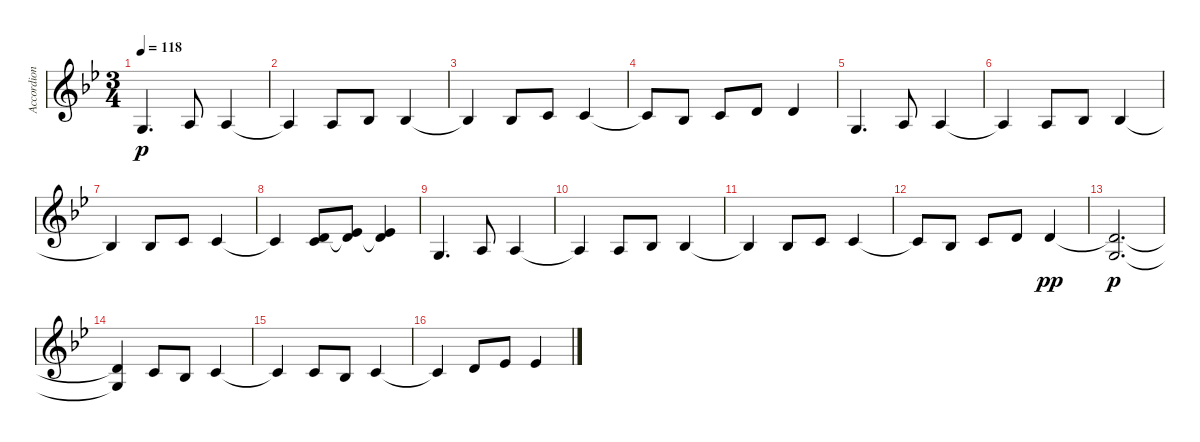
\track ("Accordion" "Accordion") {instrument englishhorn}
\staff {score}
\tuning (E4 B3 G3 D3 A2 E2 B1) {hide}
\ts (3 4)
\tempo 118
\clef g2
\ks gminor
0.3.4{d dy p} 2.3.8 2.3.4 |
2.3{t}.4 2.3.8 3.3.8 3.3.4 |
3.3{t}.4 3.3.8 1.2.8 1.2.4 |
1.2{t}.8 3.3.8 1.2.8 3.2.8 3.2.4 |
0.3.4{d} 2.3.8 2.3.4 |
2.3{t}.4 2.3.8 3.3.8 3.3.4 |
3.3{t}.4 3.3.8 1.2.8 1.2.4 |
1.2{t}.4 (1.2 7.3).8 (4.2 7.3{t}).8 (4.2 7.3{t}).4 |
0.3.4{d} 2.3.8 2.3.4 |
2.3{t}.4 2.3.8 3.3.8 3.3.4 |
3.3{t}.4 3.3.8 1.2.8 1.2.4 |
1.2{t}.8 3.3.8 1.2.8 3.2.8 3.2.4{dy pp} |
(3.2{t} 0.3).2{d dy p} |
(3.2{t} 0.3{t}).4 1.2.8 3.3.8 1.2.4 |
1.2{t}.4 1.2.8 3.3.8 1.2.4 |
1.2{t}.4 3.2.8 4.2.8 4.2.4
